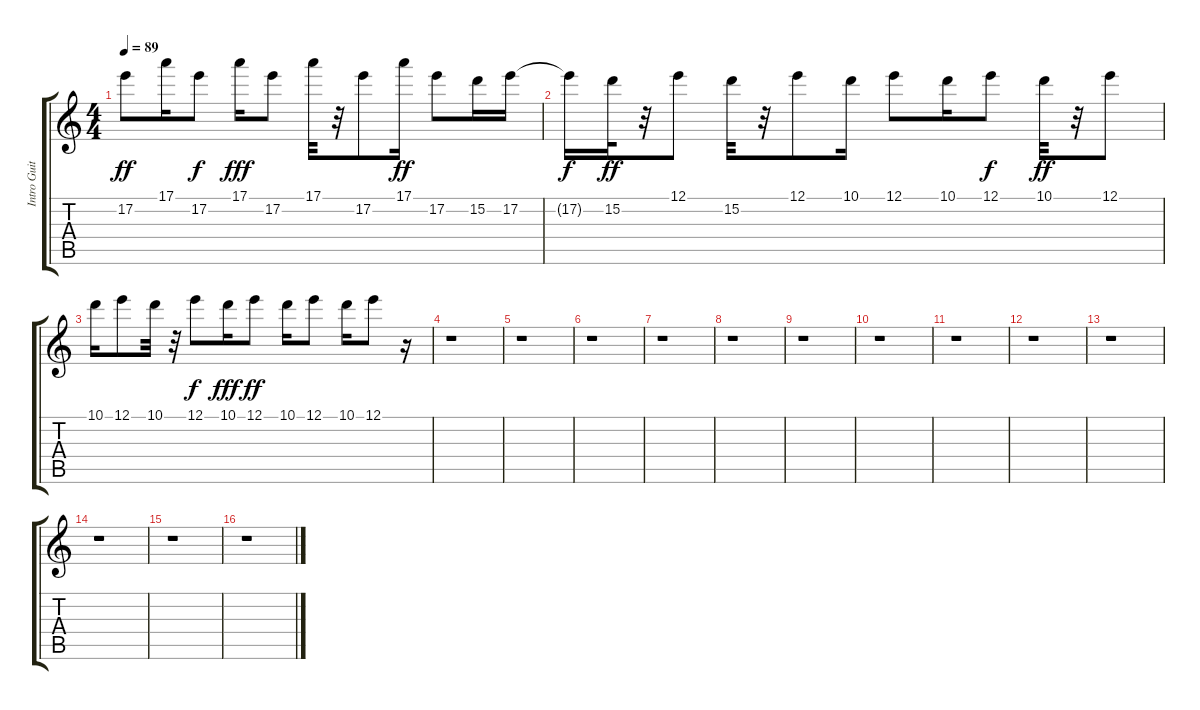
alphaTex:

\track ("Intro Guitar Noise Accents" "Intro Guit") {instrument guitarharmonics}
\staff {score tabs}
\tuning (E4 B3 G3 D3 A2 D2) {hide}
\ts (4 4)
\tempo 89
\clef g2
\ks c
17.2.8{dy ff} 17.1.16 17.2.8{dy f} 17.1.16{dy fff} 17.2.8 17.1.32 r.32 17.2.8 17.1.16{dy ff} 17.2.8 15.2.16 17.2.16 |
17.2{t}.16{dy f} 15.2.32{dy ff} r.32 12.1.8 15.2.32 r.32 12.1.8 10.1.16 12.1.8 10.1.16 12.1.8{dy f} 10.1.32{dy ff} r.32 12.1.8 |
10.1.16 12.1.8 10.1.32 r.32 12.1.8{dy f} 10.1.16{dy fff} 12.1.8{dy ff} 10.1.16 12.1.8 10.1.16 12.1.8 r.16 |
r.1 |
r.1 |
r.1 |
r.1 |
r.1 |
r.1 |
r.1 |
r.1 |
r.1 |
r.1 |
r.1 |
r.1 |
r.1
